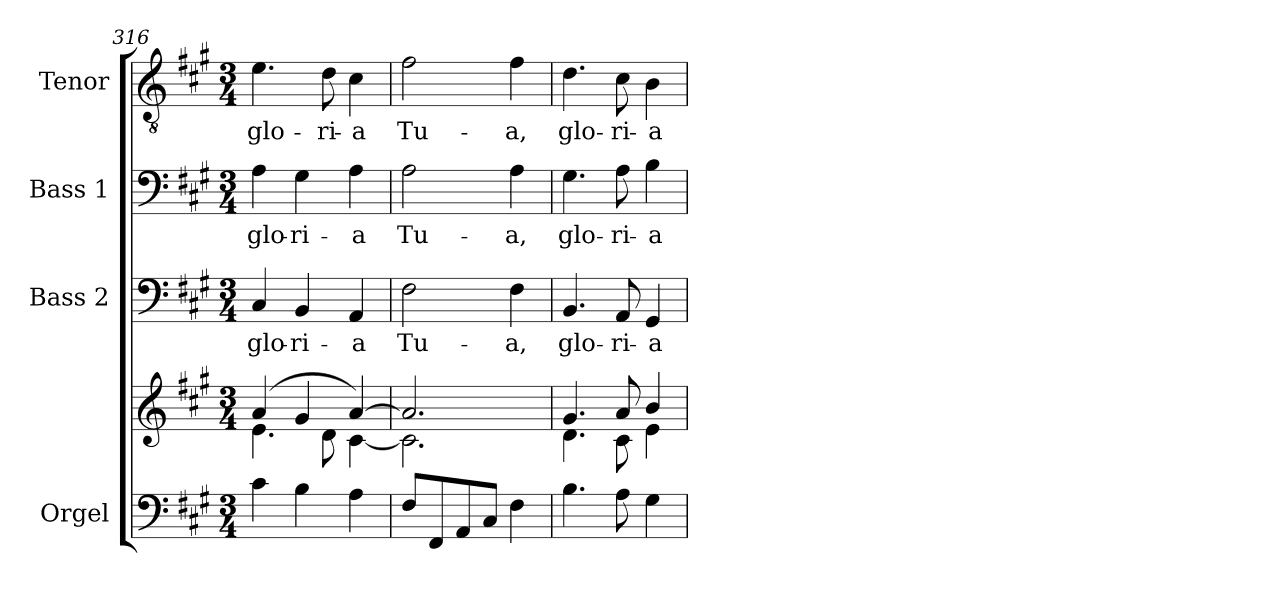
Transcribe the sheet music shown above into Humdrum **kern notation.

**kern	**kern	**kern	**text	**kern	**text	**kern	**text
*part4	*part4	*part3	*part3	*part2	*part2	*part1	*part1
*staff5	*staff4	*staff3	*staff3	*staff2	*staff2	*staff1	*staff1
*I"Orgel	*	*I"Bass 2	*	*I"Bass 1	*	*I"Tenor	*
*I'Org.	*	*I'B2.	*	*I'B1.	*	*I'T.	*
*clefF4	*clefG2	*clefF4	*	*clefF4	*	*clefGv2	*
*k[f#c#g#]	*k[f#c#g#]	*k[f#c#g#]	*	*k[f#c#g#]	*	*k[f#c#g#]	*
*A:	*A:	*A:	*	*A:	*	*A:	*
*M3/4	*M3/4	*M3/4	*	*M3/4	*	*M3/4	*
=316	=316	=316	=316	=316	=316	=316	=316
*	*^	*	*	*	*	*	*
!	!	!	!	!LO:LY:b	!	!LO:LY:b	!	!LO:LY:b
4c#\	(4a/	4.e\	4C#/	glo-	4A\	glo-	4.e\	glo-
!	!	!	!	!LO:LY:b	!	!LO:LY:b	!	!
4B\	4g#/	.	4BB/	-ri-	4G#\	-ri-	.	.
!	!	!	!	!	!	!	!	!LO:LY:b
.	.	8d\	.	.	.	.	8d\	-ri-
!	!	!	!	!LO:LY:b	!	!LO:LY:b	!	!LO:LY:b
4A\	[>4a/)	[<4c#\	4AA/	-a	4A\	-a	4c#\	-a
!!LO:PB:g=z
=317	=317	=317	=317	=317	=317	=317	=317	=317
!	!	!	!	!LO:LY:b	!	!LO:LY:b	!	!LO:LY:b
8F#/L	2.a/]	2.c#\]	2F#\	Tu-	2A\	Tu-	2f#\	Tu-
8FF#/	.	.	.	.	.	.	.	.
8AA/	.	.	.	.	.	.	.	.
8C#/J	.	.	.	.	.	.	.	.
!	!	!	!	!LO:LY:b	!	!LO:LY:b	!	!LO:LY:b
4F#\	.	.	4F#\	-a,	4A\	-a,	4f#\	-a,
=318	=318	=318	=318	=318	=318	=318	=318	=318
!	!	!	!	!LO:LY:b	!	!LO:LY:b	!	!LO:LY:b
4.B\	4.g#/	4.d\	4.BB/	glo-	4.G#\	glo-	4.d\	glo-
!	!	!	!	!LO:LY:b	!	!LO:LY:b	!	!LO:LY:b
8A\	8a/	8c#\	8AA/	-ri-	8A\	-ri-	8c#\	-ri-
!	!	!	!	!LO:LY:b	!	!LO:LY:b	!	!LO:LY:b
4G#\	4b/	4e\	4GG#/	-a	4B\	-a	4B\	-a
*	*v	*v	*	*	*	*	*	*
=	=	=	=	=	=	=	=
*-	*-	*-	*-	*-	*-	*-	*-
